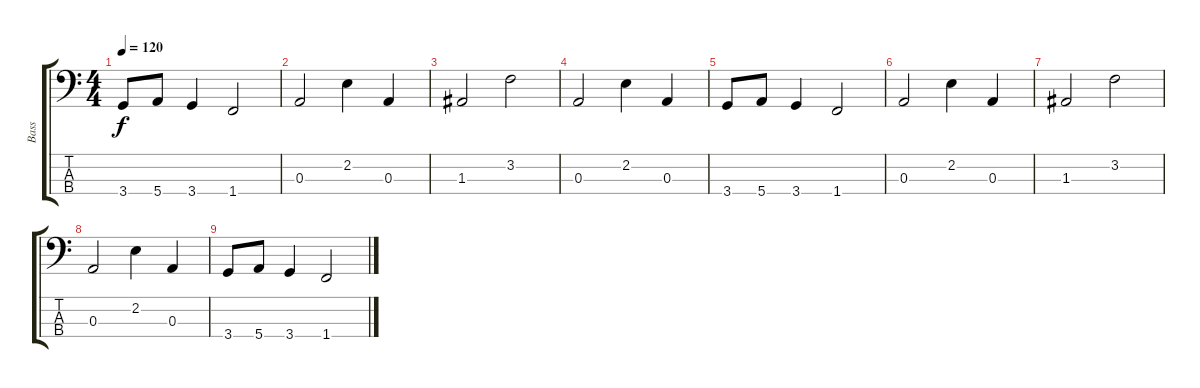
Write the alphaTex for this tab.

\track ("Bass" "Bass") {instrument electricbassfinger}
\staff {score tabs}
\tuning (G2 D2 A1 E1) {hide}
\ts (4 4)
\tempo 120
\clef f4
\ks c
3.4.8{dy f} 5.4.8 3.4.4 1.4.2 |
0.3.2{volume 4} 2.2.4 0.3.4 |
1.3.2 3.2.2 |
0.3.2 2.2.4 0.3.4 |
3.4.8 5.4.8 3.4.4 1.4.2 |
0.3.2{volume 0} 2.2.4 0.3.4 |
1.3.2 3.2.2 |
0.3.2 2.2.4 0.3.4 |
3.4.8 5.4.8 3.4.4 1.4.2
